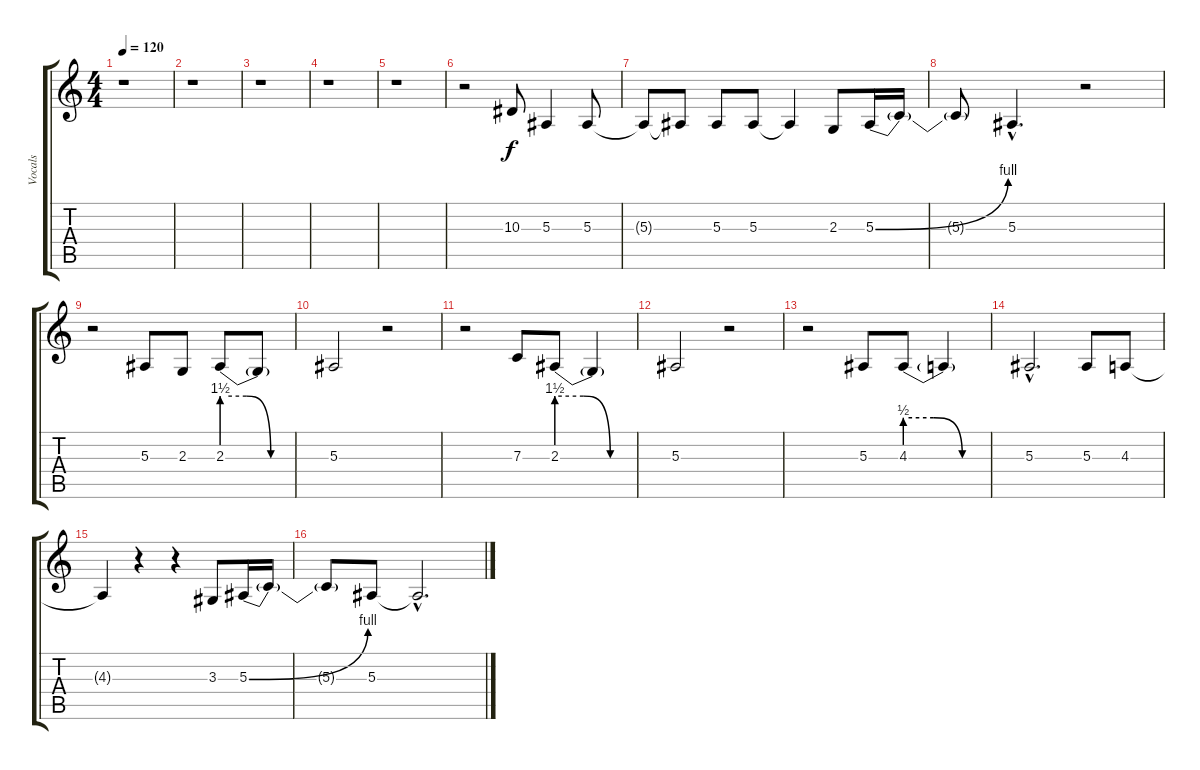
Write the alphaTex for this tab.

\track ("Vocals" "Vocals") {instrument lead2sawtooth}
\staff {score tabs}
\tuning (D4 A3 F3 C3 G2 D2) {hide}
\ts (4 4)
\tempo 120
\clef g2
\ks c
r.1{dy f} |
r.1 |
r.1 |
r.1 |
r.1 |
r.2 10.3.8 5.3.4 5.3.8 |
5.3{t}.8 5.3{t}.8 5.3.8 5.3.8 5.3{t}.4 2.3.8 5.3{be (bend 0 0 60 4)}.16 5.3{t}.16 |
5.3{t}.8 5.3{hac}.4{d} r.2 |
r.2 5.3.8 2.3.8 2.3{be (custom 0 6 20 6 40 0 60 0)}.8 2.3{t}.8 |
5.3.2 r.2 |
r.2 7.3.8 2.3{be (custom 0 6 20 6 40 0 60 0)}.8 2.3{t}.4 |
5.3.2 r.2 |
r.2 5.3.8 4.3{be (custom 0 2 20 2 40 0 60 0)}.8 4.3{t}.4 |
5.3{hac}.2{d} 5.3.8 4.3.8 |
4.3{t}.4 r.4 r.4 3.3.8 5.3{be (bend 0 0 60 4)}.16 5.3{t}.16 |
5.3{t}.8 5.3.8 5.3{hac t}.2{d}
